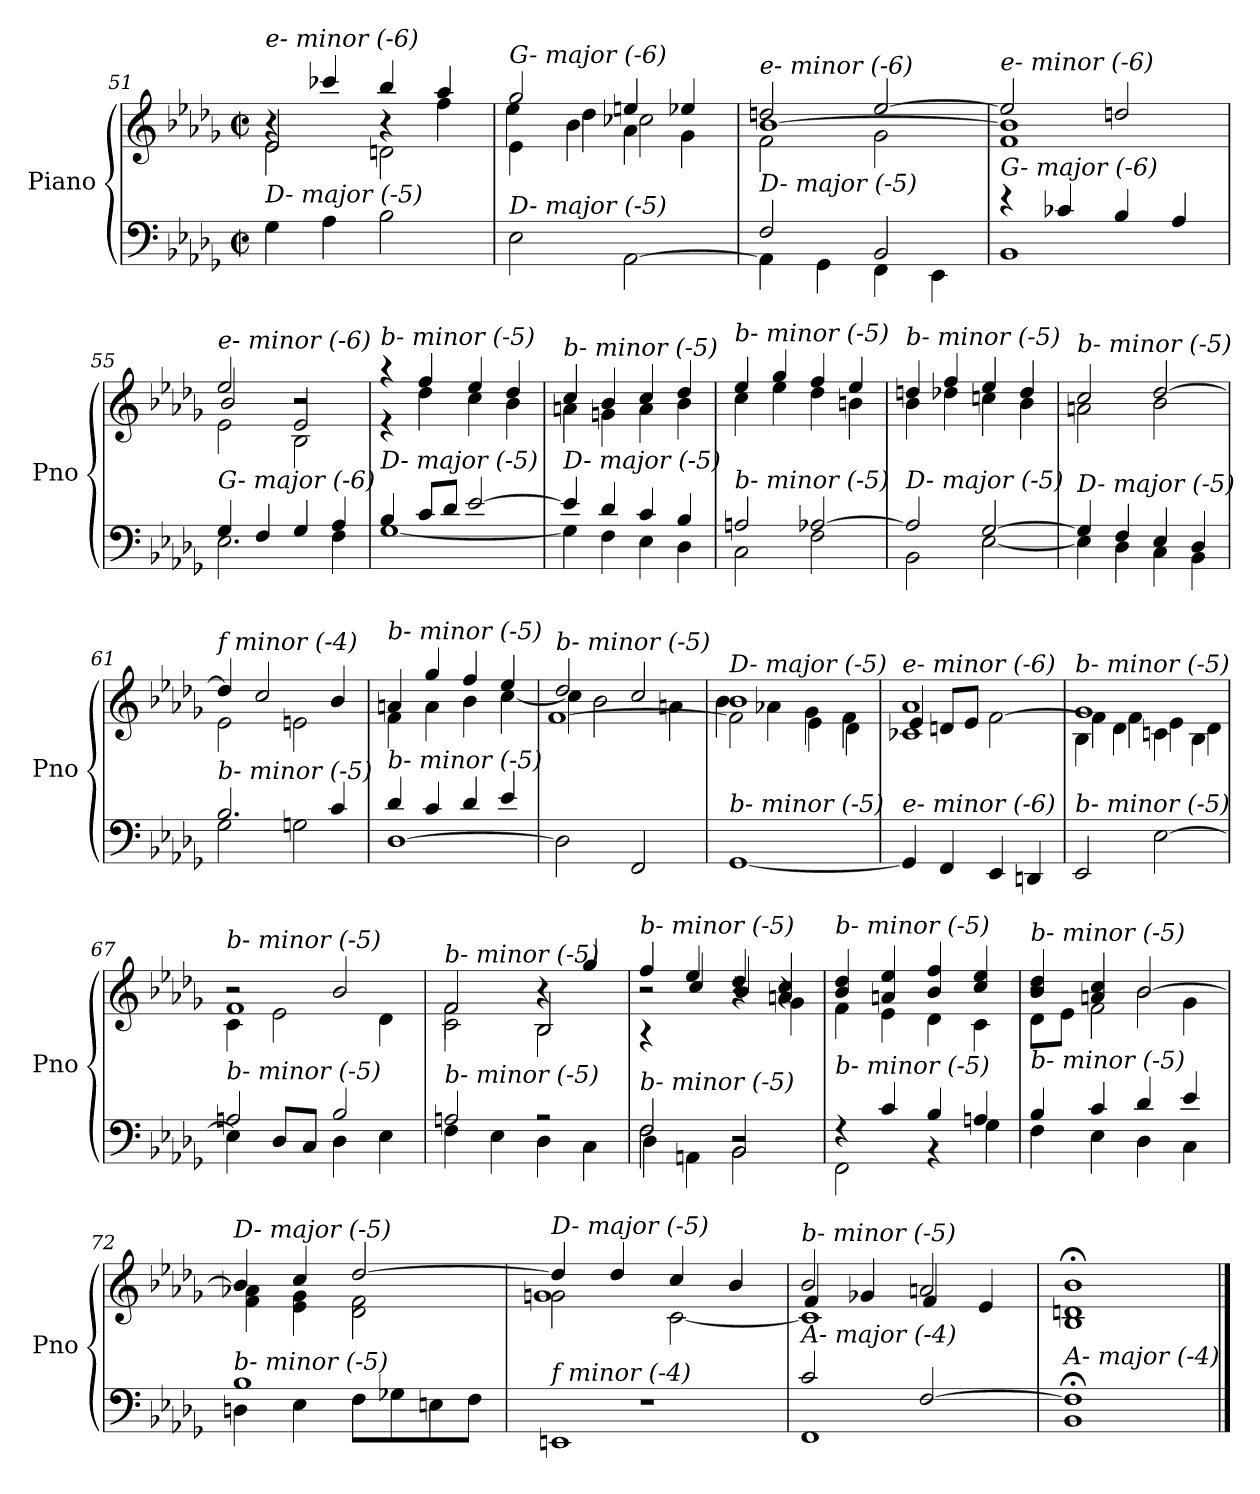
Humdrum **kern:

**kern	**kern
*part1	*part1
*staff2	*staff1
*I"Piano	*
*I'Pno	*
*clefF4	*clefG2
*k[b-e-a-d-g-]	*k[b-e-a-d-g-]
*M2/2	*M2/2
*met(c|)	*met(c|)
=51	=51
*	*^
*	*	*^
!	!LO:TX:i:t=e- minor (-6)	!	!
!LO:TX:i:t=D- major (-5)	!	!	!
4G-\	4r	2e-\	2e-/
4A-\	4ccc-X/	.	.
2B-\	4bb-/	2dn\	4r
.	4aa-/	.	4ff\
=52	=52	=52	=52
!	!LO:TX:i:t=G- major (-6)	!	!
!LO:TX:i:t=D- major (-5)	!	!	!
2E-\	2gg-/	4e-\	4ee-\
.	.	4b-\	4dd-\
[2AA-\	4eeni/	4a-\	2cc-X\
.	4ee-/	4g-\	.
=53	=53	=53	=53
*^	*	*	*
!	!	!LO:TX:i:t=e- minor (-6)	!	!
!LO:TX:i:t=D- major (-5)	!	!	!	!
4AA-\]	2F/	2ddn/	2f\	[1b-
4GG-\	.	.	.	.
4FF\	2BB-/	[2ee-/	2g-\	.
4EE-\	.	.	.	.
!!LO:LB:g=z	!!	!!
=54	=54	=54	=54	=54
!	!	!LO:TX:i:t=e- minor (-6)	!	!
!LO:TX:i:t=G- major (-6)	!	!	!	!
4r	1BB-	2ee-/]	1f	1b-]
4c-X/	.	.	.	.
4B-/	.	2ddn/	.	.
4A-/	.	.	.	.
=55	=55	=55	=55	=55
!	!	!LO:TX:i:t=e- minor (-6)	!	!
!LO:TX:i:t=G- major (-6)	!	!	!	!
4G-/	2.E-\	2ee-/	2e-\	2b-/
4F/	.	.	.	.
4G-/	.	2r	2B-\	2e-/
4A-/	4F\	.	.	.
*	*	*	*v	*v
=56	=56	=56	=56
!	!	!LO:TX:i:t=b- minor (-5)	!
!LO:TX:i:t=D- major (-5)	!	!	!
4B-/	[1G-	4r	4r
8c/L	.	4ff/	4dd-\
8d-/J	.	.	.
[2e-/	.	4ee-/	4cc\
.	.	4dd-/	4b-\
=57	=57	=57	=57
!	!	!LO:TX:i:t=b- minor (-5)	!
!LO:TX:i:t=D- major (-5)	!	!	!
4e-/]	4G-\]	4cc/	4an\
4d-/	4F\	4b-/	4gn\
4c/	4E-\	4cc/	4a\
4B-/	4D-\	4dd-/	4b-\
=58	=58	=58	=58
!	!	!LO:TX:i:t=b- minor (-5)	!
!LO:TX:i:t=b- minor (-5)	!	!	!
2An/	2C\	4ee-/	4cc\
.	.	4gg-/	4ee-\
[2A-X/	2F\	4ff/	4dd-\
.	.	4ee-/	4bni\
=59	=59	=59	=59
!	!	!LO:TX:i:t=b- minor (-5)	!
!LO:TX:i:t=D- major (-5)	!	!	!
2A-/]	2BB-\	4ddn/	4b-\
.	.	4ff/	4dd-X\
[2G-/	[2E-\	4ee-/	4ccn\
.	.	4dd-/	4b-\
=60	=60	=60	=60
!	!	!LO:TX:i:t=b- minor (-5)	!
!LO:TX:i:t=D- major (-5)	!	!	!
4G-/]	4E-\]	2cc/	2an\
4F/	4D-\	.	.
4E-/	4C\	[2dd-/	2b-\
4D-/	4BB-\	.	.
!!LO:LB:g=z	!!
=61	=61	=61	=61
!	!	!LO:TX:i:t=f minor (-4)	!
!LO:TX:i:t=b- minor (-5)	!	!	!
2.B-/	2G-\	4dd-/]	2e-\
.	.	2cc/	.
.	2Gn\	.	2en\
4c/	.	4b-/	.
=62	=62	=62	=62
!	!	!LO:TX:i:t=b- minor (-5)	!
!LO:TX:i:t=b- minor (-5)	!	!	!
[1D-	4d-/	4an/	4f\
.	4c/	4gg-/	4a\
.	4d-/	4ff/	4b-\
.	4e-/	4ee-/	[4cc\
=63	=63	=63	=63
*	*	*	*^
!	!	!LO:TX:i:t=b- minor (-5)	!	!
!LO:TX:i:t=b- minor (-5)	!	!	!	!
*v	*v	*	*	*
2D-\]	2dd-/	4cc\]	[1f
.	.	2b-\	.
2FF/	2cc/	.	.
.	.	4an\	.
=64	=64	=64	=64
!	!LO:TX:i:t=D- major (-5)	!	!
!LO:TX:i:t=b- minor (-5)	!	!	!
[1GG-	1b-	4b-\	2f\]
.	.	4a-X\	.
.	.	4g-\	4e-\
.	.	4f\	4d-\
=65	=65	=65	=65
!	!LO:TX:i:t=e- minor (-6)	!	!
!LO:TX:i:t=e- minor (-6)	!	!	!
4GG-/]	1a-	1c-X	4e-/
4FF/	.	.	8dn/L
.	.	.	8e-/J
4EE-/	.	.	[2f\
4DDn/	.	.	.
=66	=66	=66	=66
!	!LO:TX:i:t=b- minor (-5)	!	!
!LO:TX:i:t=b- minor (-5)	!	!	!
2EE-/	1g-	4B-\	4f\]
.	.	4d-\	4f\
[2E-\	.	4cn\	4e-\
.	.	4B-\	4d-\
!!LO:PB:g=z	!!	!!
=67	=67	=67	=67
*^	*	*	*
!	!	!LO:TX:i:t=b- minor (-5)	!	!
!LO:TX:i:t=b- minor (-5)	!	!	!	!
4E-\]	2An/	2r	4c\	1f
8D-/L	.	.	2e-\	.
8C/J	.	.	.	.
4D-\	2B-/	2b-/	.	.
4E-\	.	.	4d-\	.
=68	=68	=68	=68	=68
!	!	!LO:TX:i:t=b- minor (-5)	!	!
!LO:TX:i:t=b- minor (-5)	!	!	!	!
2An/	4F\	2f/	2c\	2f\
.	4E-\	.	.	.
2r	4D-\	4r	2B-\	2B-/
.	4C\	4gg-/	.	.
=69	=69	=69	=69	=69
*	*^	*	*	*
!	!	!	!LO:TX:i:t=b- minor (-5)	!	!
!LO:TX:i:t=b- minor (-5)	!	!	!	!	!
2F/	2F\	4D-\	4ff/	2r	4rA
.	.	4AAn\	4ee-/	.	4cc/
2BB-/	2BB-\	2r	4dd-/	4r	4b-/
.	.	.	4an/ 4cc/	4g-\	4r
*	*v	*v	*	*	*
=70	=70	=70	=70	=70
!	!	!LO:TX:i:t=b- minor (-5)	!	!
!LO:TX:i:t=b- minor (-5)	!	!	!	!
*	*	*	*v	*v
4rF	2FF\	4b-/ 4dd-/	4f\
4c/	.	4an/ 4ee-/	4e-\
4B-/	4rBB	4b-/ 4ff/	4d-\
4An/	4G-\	4cc/ 4ee-/	4c\
=71	=71	=71	=71
*	*	*	*^
!	!	!LO:TX:i:t=b- minor (-5)	!	!
!LO:TX:i:t=b- minor (-5)	!	!	!	!
4B-/	4F\	4b-/ 4dd-/	8d-\L	2r
.	.	.	8e-\J	.
4c/	4E-\	4an/ 4cc/	2f\	.
4d-/	4D-\	[2b-/	.	2b-\
4e-/	4C\	.	4g-\	.
*	*	*	*v	*v
=72	=72	=72	=72
!	!	!LO:TX:i:t=D- major (-5)	!
!LO:TX:i:t=b- minor (-5)	!	!	!
1B-	4Dn\	4b-/]	4f\ 4a-X\
.	4E-\	4cc/	4e-\ 4g-\
.	8F\L	[2dd-/	2d-\ 2f\
.	8G-X\	.	.
.	8En\	.	.
.	8F\J	.	.
!!LO:LB:g=z
=73	=73	=73	=73
*	*	*	*^
!	!	!LO:TX:i:t=D- major (-5)	!	!
!LO:TX:i:t=f minor (-4)	!	!	!	!
1r	1EEn	4dd-/]	2gn\	1g
.	.	4dd-/	.	.
.	.	4cc/	[2c\	.
.	.	4b-/	.	.
=74	=74	=74	=74	=74
!	!	!LO:TX:i:t=b- minor (-5)	!	!
!LO:TX:i:t=A- major (-4)	!	!	!	!
2c/	1FF	2b-/	1c]	4f/
.	.	.	.	4g-X/
[2F/	.	2an/	.	4f/
.	.	.	.	4e-/
*v	*v	*	*	*
=75	=75	=75	=75
!	!LO:TX:i:t=B- major (-2)	!	!
!LO:TX:i:t=A- major (-4)	!	!	!
*	*v	*v	*v
1BB-; 1F];	1B-;< 1dn;< 1b-;<
==	==
*-	*-
